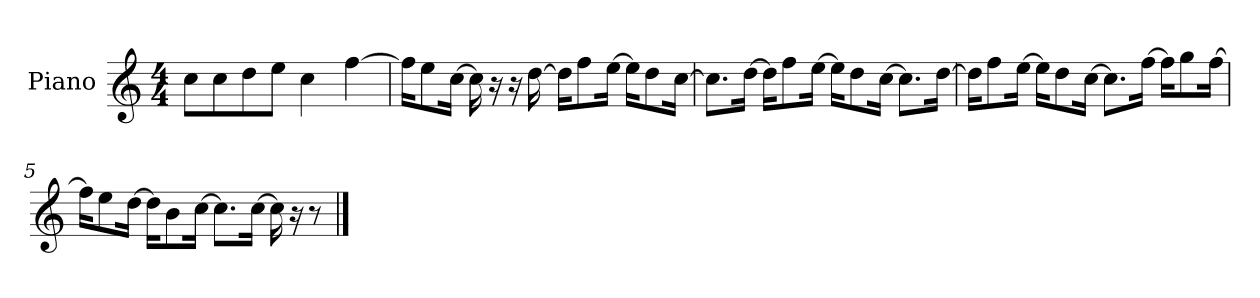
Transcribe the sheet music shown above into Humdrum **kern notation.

**kern
*part1
*staff1
*I"Piano
*I'P-no
*clefG2
*k[]
*M4/4
*MM90
=1
8cc\L
8cc\
8dd\
8ee\J
4cc\
[4ff\
=2
16ff\KL]
8ee\
[16cc\Jk
16cc\]
16r
16r
[16dd\
16dd\KL]
8ff\
[16ee\Jk
16ee\KL]
8dd\
[16cc\Jk
=3
8.cc\L]
[16dd\Jk
16dd\KL]
8ff\
[16ee\Jk
16ee\KL]
8dd\
[16cc\Jk
8.cc\L]
[16dd\Jk
=4
16dd\KL]
8ff\
[16ee\Jk
16ee\KL]
8dd\
[16cc\Jk
8.cc\L]
[16ff\Jk
16ff\KL]
8gg\
[16ff\Jk
!!LO:LB:g=z
=5
16ff\KL]
8ee\
[16dd\Jk
16dd\KL]
8b\
[16cc\Jk
8.cc\L]
[16cc\Jk
16cc\]
16r
8r
==
*-
